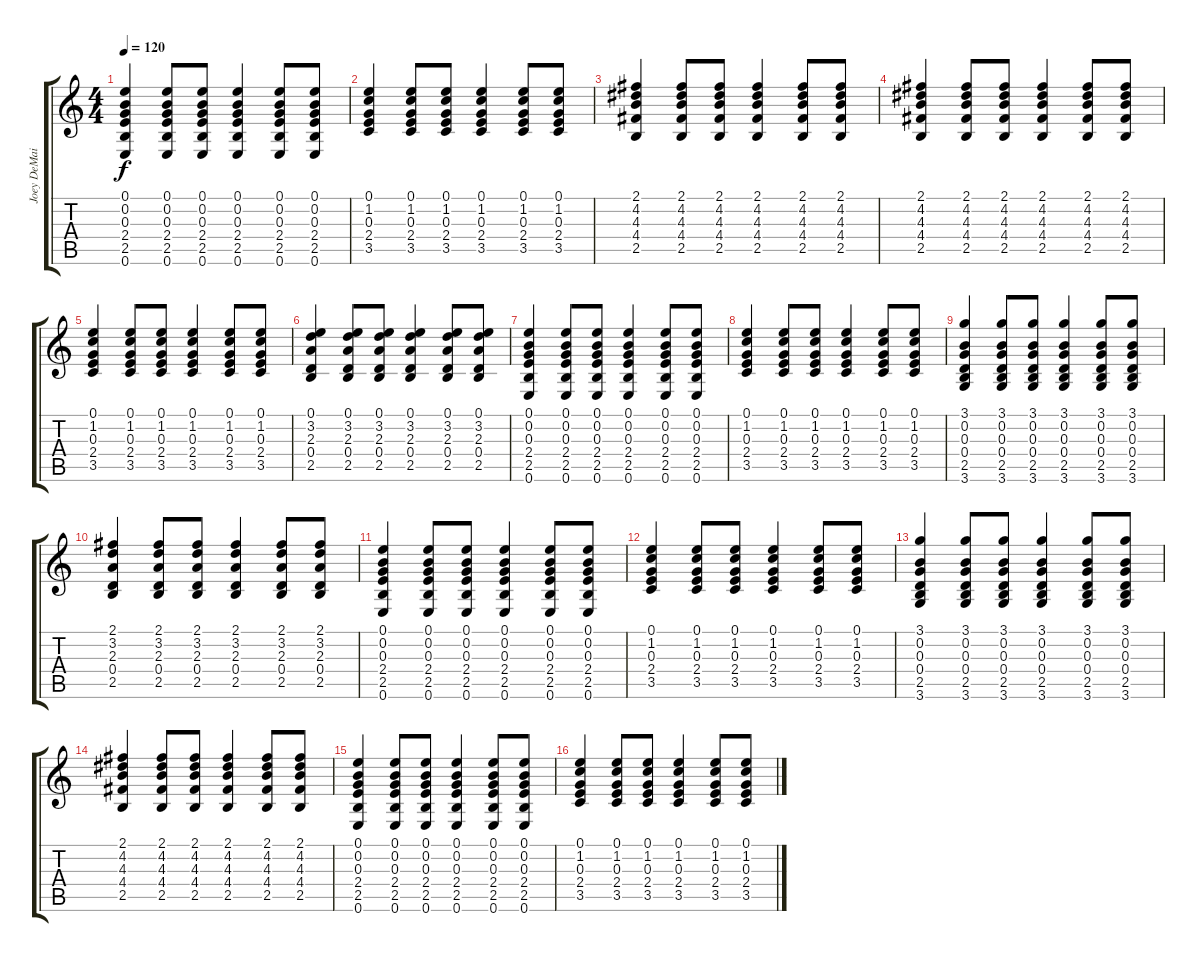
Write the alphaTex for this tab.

\track ("Joey DeMaio acoustic guitar" "Joey DeMai") {instrument acousticguitarsteel}
\staff {score tabs}
\tuning (E4 B3 G3 D3 A2 E2) {hide}
\ts (4 4)
\tempo 120
\clef g2
\ks c
(0.1 0.2 0.3 2.4 2.5 0.6).4{dy f} (0.1 0.2 0.3 2.4 2.5 0.6).8 (0.1 0.2 0.3 2.4 2.5 0.6).8 (0.1 0.2 0.3 2.4 2.5 0.6).4 (0.1 0.2 0.3 2.4 2.5 0.6).8 (0.1 0.2 0.3 2.4 2.5 0.6).8 |
(0.1 1.2 0.3 2.4 3.5).4 (0.1 1.2 0.3 2.4 3.5).8 (0.1 1.2 0.3 2.4 3.5).8 (0.1 1.2 0.3 2.4 3.5).4 (0.1 1.2 0.3 2.4 3.5).8 (0.1 1.2 0.3 2.4 3.5).8 |
(2.1 4.2 4.3 4.4 2.5).4 (2.1 4.2 4.3 4.4 2.5).8 (2.1 4.2 4.3 4.4 2.5).8 (2.1 4.2 4.3 4.4 2.5).4 (2.1 4.2 4.3 4.4 2.5).8 (2.1 4.2 4.3 4.4 2.5).8 |
(2.1 4.2 4.3 4.4 2.5).4 (2.1 4.2 4.3 4.4 2.5).8 (2.1 4.2 4.3 4.4 2.5).8 (2.1 4.2 4.3 4.4 2.5).4 (2.1 4.2 4.3 4.4 2.5).8 (2.1 4.2 4.3 4.4 2.5).8 |
(0.1 1.2 0.3 2.4 3.5).4 (0.1 1.2 0.3 2.4 3.5).8 (0.1 1.2 0.3 2.4 3.5).8 (0.1 1.2 0.3 2.4 3.5).4 (0.1 1.2 0.3 2.4 3.5).8 (0.1 1.2 0.3 2.4 3.5).8 |
(0.1 3.2 2.3 0.4 2.5).4 (0.1 3.2 2.3 0.4 2.5).8 (0.1 3.2 2.3 0.4 2.5).8 (0.1 3.2 2.3 0.4 2.5).4 (0.1 3.2 2.3 0.4 2.5).8 (0.1 3.2 2.3 0.4 2.5).8 |
(0.1 0.2 0.3 2.4 2.5 0.6).4{volume 10 balance 5} (0.1 0.2 0.3 2.4 2.5 0.6).8 (0.1 0.2 0.3 2.4 2.5 0.6).8 (0.1 0.2 0.3 2.4 2.5 0.6).4 (0.1 0.2 0.3 2.4 2.5 0.6).8 (0.1 0.2 0.3 2.4 2.5 0.6).8 |
(0.1 1.2 0.3 2.4 3.5).4 (0.1 1.2 0.3 2.4 3.5).8 (0.1 1.2 0.3 2.4 3.5).8 (0.1 1.2 0.3 2.4 3.5).4 (0.1 1.2 0.3 2.4 3.5).8 (0.1 1.2 0.3 2.4 3.5).8 |
(3.1 0.2 0.3 0.4 2.5 3.6).4 (3.1 0.2 0.3 0.4 2.5 3.6).8 (3.1 0.2 0.3 0.4 2.5 3.6).8 (3.1 0.2 0.3 0.4 2.5 3.6).4 (3.1 0.2 0.3 0.4 2.5 3.6).8 (3.1 0.2 0.3 0.4 2.5 3.6).8 |
(2.1 3.2 2.3 0.4 2.5).4 (2.1 3.2 2.3 0.4 2.5).8 (2.1 3.2 2.3 0.4 2.5).8 (2.1 3.2 2.3 0.4 2.5).4 (2.1 3.2 2.3 0.4 2.5).8 (2.1 3.2 2.3 0.4 2.5).8 |
(0.1 0.2 0.3 2.4 2.5 0.6).4 (0.1 0.2 0.3 2.4 2.5 0.6).8 (0.1 0.2 0.3 2.4 2.5 0.6).8 (0.1 0.2 0.3 2.4 2.5 0.6).4 (0.1 0.2 0.3 2.4 2.5 0.6).8 (0.1 0.2 0.3 2.4 2.5 0.6).8 |
(0.1 1.2 0.3 2.4 3.5).4 (0.1 1.2 0.3 2.4 3.5).8 (0.1 1.2 0.3 2.4 3.5).8 (0.1 1.2 0.3 2.4 3.5).4 (0.1 1.2 0.3 2.4 3.5).8 (0.1 1.2 0.3 2.4 3.5).8 |
(3.1 0.2 0.3 0.4 2.5 3.6).4 (3.1 0.2 0.3 0.4 2.5 3.6).8 (3.1 0.2 0.3 0.4 2.5 3.6).8 (3.1 0.2 0.3 0.4 2.5 3.6).4 (3.1 0.2 0.3 0.4 2.5 3.6).8 (3.1 0.2 0.3 0.4 2.5 3.6).8 |
(2.1 4.2 4.3 4.4 2.5).4 (2.1 4.2 4.3 4.4 2.5).8 (2.1 4.2 4.3 4.4 2.5).8 (2.1 4.2 4.3 4.4 2.5).4 (2.1 4.2 4.3 4.4 2.5).8 (2.1 4.2 4.3 4.4 2.5).8 |
(0.1 0.2 0.3 2.4 2.5 0.6).4 (0.1 0.2 0.3 2.4 2.5 0.6).8 (0.1 0.2 0.3 2.4 2.5 0.6).8 (0.1 0.2 0.3 2.4 2.5 0.6).4 (0.1 0.2 0.3 2.4 2.5 0.6).8 (0.1 0.2 0.3 2.4 2.5 0.6).8 |
(0.1 1.2 0.3 2.4 3.5).4 (0.1 1.2 0.3 2.4 3.5).8 (0.1 1.2 0.3 2.4 3.5).8 (0.1 1.2 0.3 2.4 3.5).4 (0.1 1.2 0.3 2.4 3.5).8 (0.1 1.2 0.3 2.4 3.5).8
